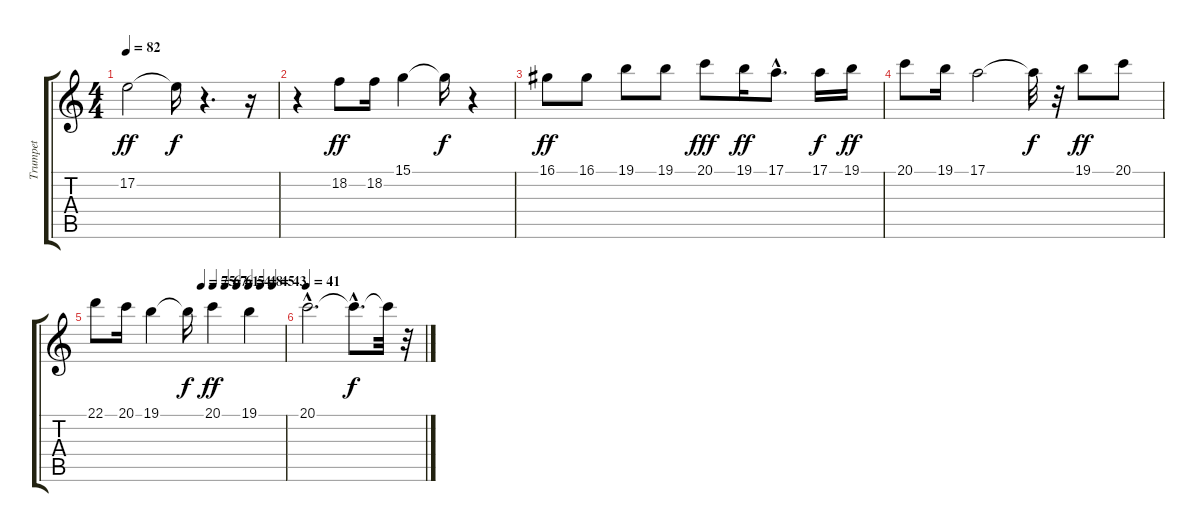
\track ("Trumpet" "Trumpet") {instrument trumpet}
\staff {score tabs}
\tuning (E4 B3 G3 D3 A2 E2) {hide}
\ts (4 4)
\tempo 82
\clef g2
\ks c
17.2.2{dy ff} 17.2{t}.16{dy f} r.4{d} r.16 |
r.4 18.2.8{dy ff} 18.2.16 15.1.4 15.1{t}.16{dy f} r.4 |
16.1.8{dy ff} 16.1.8 19.1.8 19.1.8 20.1.8{dy fff} 19.1.16{dy ff} 17.1{hac}.8{d} 17.1.16{dy f} 19.1.16{dy ff} |
20.1.8 19.1.16 17.1.2 17.1{t}.32{dy f} r.32 19.1.8{dy ff} 20.1.8 |
\tempo (75 0.5625)
\tempo (67 0.625)
\tempo (61 0.6875)
\tempo (54 0.75)
\tempo (48 0.8125)
\tempo (45 0.875)
\tempo (43 0.9375)
22.1.8 20.1.16 19.1.4 19.1{t}.16{dy f} 20.1.4{dy ff} 19.1.4 |
\tempo 41
20.1{hac}.2{d} 20.1{hac t}.8{d dy f} 20.1{t}.32 r.32
